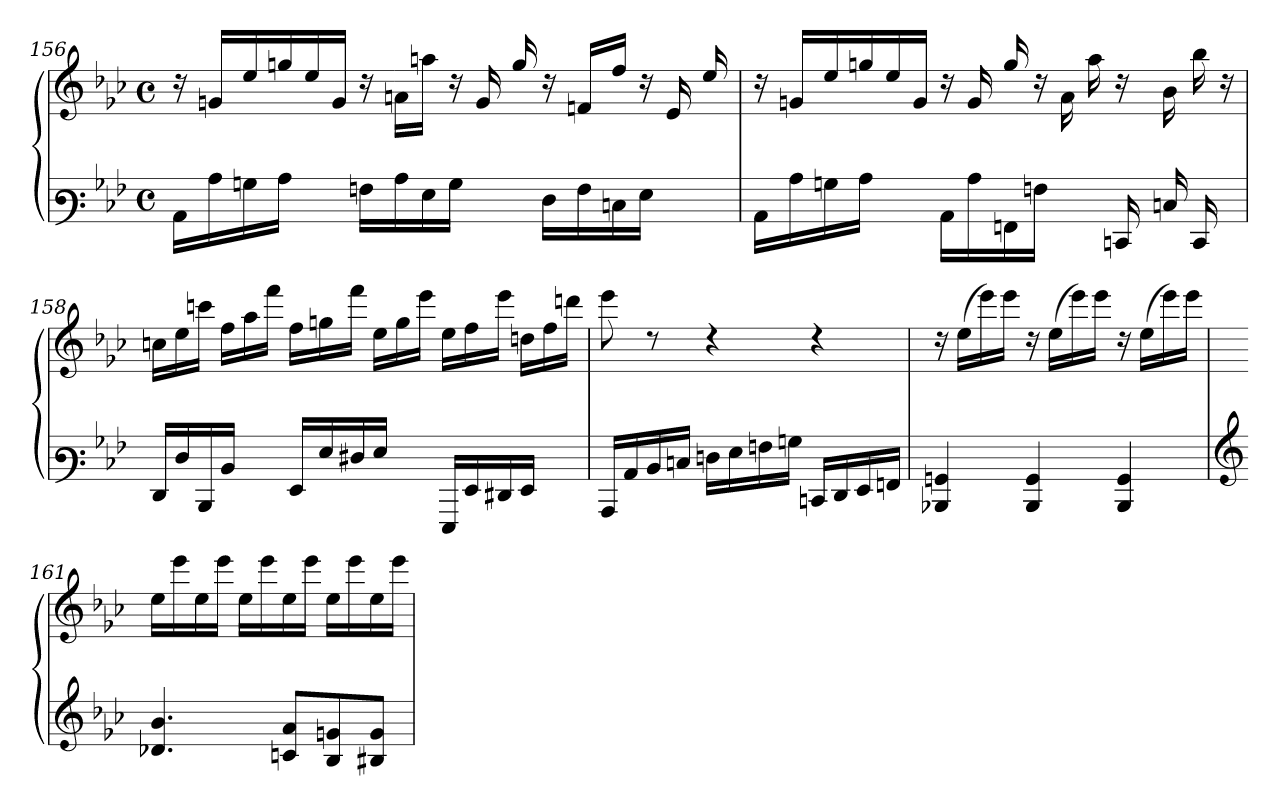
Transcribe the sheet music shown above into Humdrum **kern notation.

**kern	**kern
*part1	*part1
*staff2	*staff1
*clefF3	*clefG3
*k[b-e-a-]	*k[b-e-a-]
*M4/4	*M4/4
*met(c)	*met(c)
=156	=156
16C\LL	16ra
16c\	16e/LL
16B\	16cc/
16c\JJ	16ee/
8ryy	16cc/
.	16e/JJ
16A\LL	16ra
16c\	16fn\LL
16G\	16ffn\JJ
16B\JJ	16ra
8ryy	16e/KK
.	16ee/kk
16F\LL	16ra
16A\	16dn/LL
16E\	16dd/JJ
16G\JJ	16ra
8ryy	16c/KK
.	16cc/kk
=157	=157
16C\LL	16ra
16c\	16e/LL
16B\	16cc/
16c\JJ	16ee/
8ryy	16cc/
.	16e/JJ
16C\LL	16ra
16c\	16e/KK
16AA\	16ee/kk
16A\JJ	16ra
8ryy	16f\KK
.	16ff\kk
16EE/LL	16ra
16E/	16g\KK
16EE/	16gg\kk
16ryy	16ra
!!LO:LB:g=z
=158	=158
16FF/LL	16a\LL
16F/	16cc\
16DD/	16aa\JJ
16D/JJ	16dd\LL
8ryy	16ff\
.	16ddd\JJ
16GG/LL	16dd\LL
16G/	16ee\
16F#X/	16ddd\JJ
16G/JJ	16cc\LL
8ryy	16ee\
.	16ccc\JJ
16GGG/LL	16cc\LL
16GG/	16dd\
16FF#X/	16ccc\JJ
16GG/JJ	16b\LL
8ryy	16dd\
.	16bb\JJ
=159	=159
16CC/LL	8ccc\
16C/	.
16D/	8rb
16E/JJ	.
16Fn\LL	4rb
16G\	.
16A\	.
16B\JJ	.
16EE/LL	4rb
16FF/	.
16GG/	.
16AA/JJ	.
=160	=160
4DD-X/ 4BB/	16ra
.	(>16cc\LL
.	16ccc\)
.	16ccc\JJ
4DD-/ 4BB/	16ra
.	(>16cc\LL
.	16ccc\)
.	16ccc\JJ
4DD-/ 4BB/	16ra
.	(>16cc\LL
.	16ccc\)
.	16ccc\JJ
!!LO:LB:g=z
=161	=161
*clefG3	*
4.B-X/ 4.g/	16cc\LL
.	16ccc\
.	16cc\
.	16ccc\JJ
.	16cc\LL
.	16ccc\
8A/ 8f/L	16cc\
.	16ccc\JJ
8G/ 8e/	16cc\LL
.	16ccc\
8G#X/ 8e/J	16cc\
.	16ccc\JJ
=	=
*-	*-
